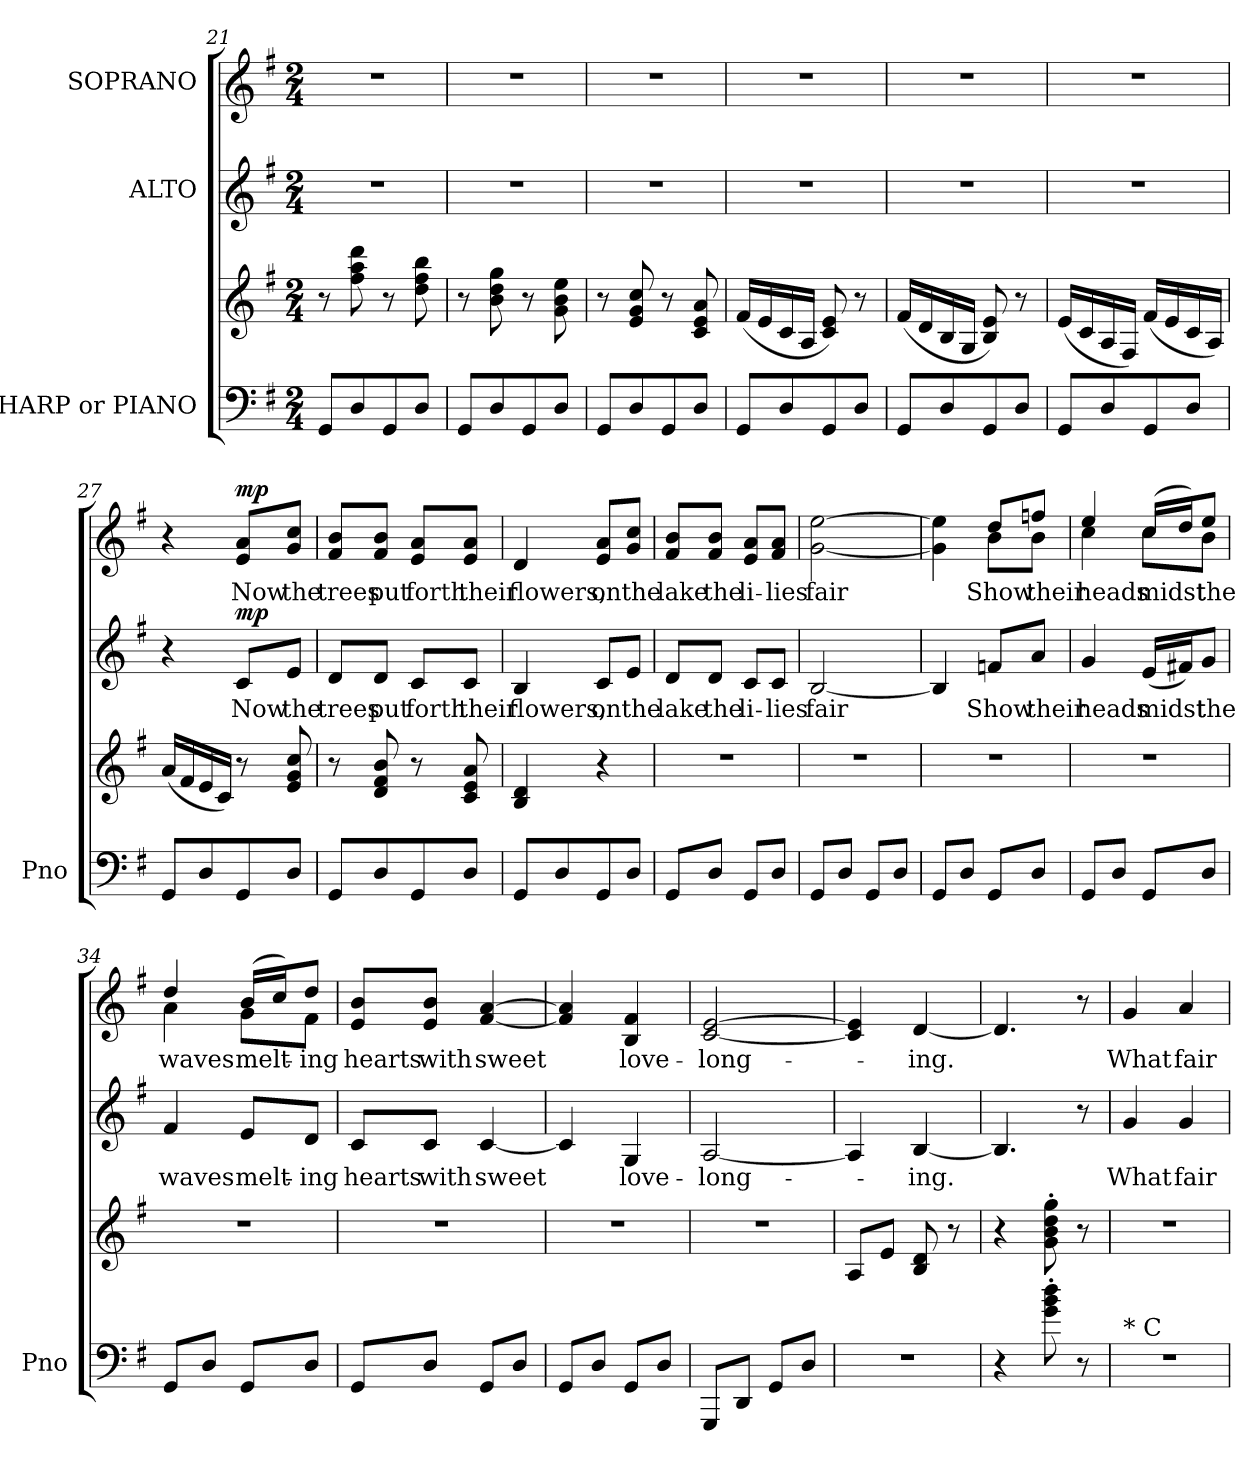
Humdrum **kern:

**kern	**kern	**kern	**text	**dynam	**kern	**text	**dynam
*part3	*part3	*part2	*part2	*part2	*part1	*part1	*part1
*staff4	*staff3	*staff2	*staff2	*staff2	*staff1	*staff1	*staff1
*I"HARP or PIANO	*	*I"ALTO	*	*	*I"SOPRANO	*	*
*I'Pno	*	*	*	*	*	*	*
*clefF4	*clefG2	*clefG2	*	*	*clefG2	*	*
*k[f#]	*k[f#]	*k[f#]	*	*	*k[f#]	*	*
*G:	*G:	*G:	*	*	*G:	*	*
*M2/4	*M2/4	*M2/4	*	*	*M2/4	*	*
=21	=21	=21	=21	=21	=21	=21	=21
8GG/L	8r	2r	.	.	2r	.	.
8D/	8ff#\ 8aa\ 8ddd\	.	.	.	.	.	.
8GG/	8r	.	.	.	.	.	.
8D/J	8dd\ 8ff#\ 8bb\	.	.	.	.	.	.
=22	=22	=22	=22	=22	=22	=22	=22
8GG/L	8r	2r	.	.	2r	.	.
8D/	8b\ 8dd\ 8gg\	.	.	.	.	.	.
8GG/	8r	.	.	.	.	.	.
8D/J	8g\ 8b\ 8ee\	.	.	.	.	.	.
=23	=23	=23	=23	=23	=23	=23	=23
8GG/L	8r	2r	.	.	2r	.	.
8D/	8e/ 8g/ 8cc/	.	.	.	.	.	.
8GG/	8r	.	.	.	.	.	.
8D/J	8c/ 8e/ 8a/	.	.	.	.	.	.
=24	=24	=24	=24	=24	=24	=24	=24
8GG/L	(<16f#/LL	2r	.	.	2r	.	.
.	16e/	.	.	.	.	.	.
8D/	16c/	.	.	.	.	.	.
.	16A/JJ	.	.	.	.	.	.
8GG/	8c/ 8e/)	.	.	.	.	.	.
8D/J	8r	.	.	.	.	.	.
!!LO:PB:g=z
=25	=25	=25	=25	=25	=25	=25	=25
8GG/L	(<16f#/LL	2r	.	.	2r	.	.
.	16d/	.	.	.	.	.	.
8D/	16B/	.	.	.	.	.	.
.	16G/JJ	.	.	.	.	.	.
8GG/	8B/ 8e/)	.	.	.	.	.	.
8D/J	8r	.	.	.	.	.	.
=26	=26	=26	=26	=26	=26	=26	=26
8GG/L	(<16e/LL	2r	.	.	2r	.	.
.	16c/	.	.	.	.	.	.
8D/	16A/	.	.	.	.	.	.
.	16F#/JJ)	.	.	.	.	.	.
8GG/	(<16f#/LL	.	.	.	.	.	.
.	16e/	.	.	.	.	.	.
8D/J	16c/	.	.	.	.	.	.
.	16A/JJ)	.	.	.	.	.	.
=27	=27	=27	=27	=27	=27	=27	=27
8GG/L	(<16a/LL	4r	.	.	4r	.	.
.	16f#/	.	.	.	.	.	.
8D/	16e/	.	.	.	.	.	.
.	16c/JJ)	.	.	.	.	.	.
!	!	!	!LO:LY:b	!LO:DY:b	!	!LO:LY:b	!LO:DY:b
8GG/	8r	8c/L	Now	mp	8e/ 8a/L	Now	mp
!	!	!	!LO:LY:b	!	!	!LO:LY:b	!
8D/J	8e/ 8g/ 8cc/	8e/J	the	.	8g/ 8cc/J	the	.
=28	=28	=28	=28	=28	=28	=28	=28
!	!	!	!LO:LY:b	!	!	!LO:LY:b	!
8GG/L	8r	8d/L	trees	.	8f#/ 8b/L	trees	.
!	!	!	!LO:LY:b	!	!	!LO:LY:b	!
8D/	8d/ 8f#/ 8b/	8d/J	put	.	8f#/ 8b/J	put	.
!	!	!	!LO:LY:b	!	!	!LO:LY:b	!
8GG/	8r	8c/L	forth	.	8e/ 8a/L	forth	.
!	!	!	!LO:LY:b	!	!	!LO:LY:b	!
8D/J	8c/ 8e/ 8a/	8c/J	their	.	8e/ 8a/J	their	.
=29	=29	=29	=29	=29	=29	=29	=29
!	!	!	!LO:LY:b	!	!	!LO:LY:b	!
8GG/L	4B/ 4d/	4B/	flowers,	.	4d/	flowers,	.
8D/	.	.	.	.	.	.	.
!	!	!	!LO:LY:b	!	!	!LO:LY:b	!
8GG/	4r	8c/L	on	.	8e/ 8a/L	on	.
!	!	!	!LO:LY:b	!	!	!LO:LY:b	!
8D/J	.	8e/J	the	.	8g/ 8cc/J	the	.
!!LO:PB:g=z
=30	=30	=30	=30	=30	=30	=30	=30
!	!	!	!LO:LY:b	!	!	!LO:LY:b	!
8GG/L	2r	8d/L	lake	.	8f#/ 8b/L	lake	.
!	!	!	!LO:LY:b	!	!	!LO:LY:b	!
8D/J	.	8d/J	the	.	8f#/ 8b/J	the	.
!	!	!	!LO:LY:b	!	!	!LO:LY:b	!
8GG/L	.	8c/L	li-	.	8e/ 8a/L	li-	.
!	!	!	!LO:LY:b	!	!	!LO:LY:b	!
8D/J	.	8c/J	-lies	.	8f#/ 8a/J	-lies	.
=31	=31	=31	=31	=31	=31	=31	=31
!	!	!	!LO:LY:b	!	!	!LO:LY:b	!
8GG/L	2r	[2B/	fair	.	[2g\ [2ee\	fair	.
8D/J	.	.	.	.	.	.	.
8GG/L	.	.	.	.	.	.	.
8D/J	.	.	.	.	.	.	.
=32	=32	=32	=32	=32	=32	=32	=32
*	*	*	*	*	*^	*	*
8GG/L	2r	4B/]	.	.	4g\] 4ee\]	4ryy	.	.
8D/J	.	.	.	.	.	.	.	.
!	!	!	!LO:LY:b	!	!	!	!LO:LY:b	!
8GG/L	.	8fn/L	Show	.	8dd/L	8b\L	Show	.
!	!	!	!LO:LY:b	!	!	!	!LO:LY:b	!
8D/J	.	8a/J	their	.	8ffn/J	8b\J	their	.
=33	=33	=33	=33	=33	=33	=33	=33	=33
!	!	!	!LO:LY:b	!	!	!	!LO:LY:b	!
8GG/L	2r	4g/	heads	.	4ee/	4cc\	heads	.
8D/J	.	.	.	.	.	.	.	.
!	!	!	!LO:LY:b	!	!	!	!LO:LY:b	!
8GG/L	.	(<16e/LL	midst	.	(>16cc/LL	8cc\L	midst	.
.	.	16f#X/J)	.	.	16dd/J)	.	.	.
!	!	!	!LO:LY:b	!	!	!	!LO:LY:b	!
8D/J	.	8g/J	the	.	8ee/J	8b\J	the	.
=34	=34	=34	=34	=34	=34	=34	=34	=34
!	!	!	!LO:LY:b	!	!	!	!LO:LY:b	!
8GG/L	2r	4f#/	waves	.	4dd/	4a\	waves	.
8D/J	.	.	.	.	.	.	.	.
!	!	!	!LO:LY:b	!	!	!	!LO:LY:b	!
8GG/L	.	8e/L	melt-	.	(>16b/LL	8g\L	melt-	.
.	.	.	.	.	16cc/J)	.	.	.
!	!	!	!LO:LY:b	!	!	!	!LO:LY:b	!
8D/J	.	8d/J	-ing	.	8dd/J	8f#\J	-ing	.
!!LO:LB:g=z
=35	=35	=35	=35	=35	=35	=35	=35	=35
!	!	!	!LO:LY:b	!	!	!	!LO:LY:b	!
*	*	*	*	*	*v	*v	*	*
8GG/L	2r	8c/L	hearts	.	8e/ 8b/L	hearts	.
!	!	!	!LO:LY:b	!	!	!LO:LY:b	!
8D/J	.	8c/J	with	.	8e/ 8b/J	with	.
!	!	!	!LO:LY:b	!	!	!LO:LY:b	!
8GG/L	.	[4c/	sweet	.	[4f#/ [4a/	sweet	.
8D/J	.	.	.	.	.	.	.
=36	=36	=36	=36	=36	=36	=36	=36
8GG/L	2r	4c/]	.	.	4f#/] 4a/]	.	.
8D/J	.	.	.	.	.	.	.
!	!	!	!LO:LY:b	!	!	!LO:LY:b	!
8GG/L	.	4G/	love-	.	4B/ 4f#/	love-	.
8D/J	.	.	.	.	.	.	.
=37	=37	=37	=37	=37	=37	=37	=37
!	!	!	!LO:LY:b	!	!	!LO:LY:b	!
8GGG/L	2r	[2A/	-long-	.	[2c/ [2e/	-long-	.
8DD/J	.	.	.	.	.	.	.
8GG/L	.	.	.	.	.	.	.
8D/J	.	.	.	.	.	.	.
=38	=38	=38	=38	=38	=38	=38	=38
2r	8A/L	4A/]	.	.	4c/] 4e/]	.	.
.	8e/J	.	.	.	.	.	.
!	!	!	!LO:LY:b	!	!	!LO:LY:b	!
.	8B/ 8d/	[4B/	-ing.	.	[4d/	-ing.	.
.	8r	.	.	.	.	.	.
=39	=39	=39	=39	=39	=39	=39	=39
4r	4r	4.B/]	.	.	4.d/]	.	.
*	*8va	*	*	*	*	*	*
8g\' 8b\' 8dd\'	8gg\' 8bb\' 8ddd\' 8ggg\'	.	.	.	.	.	.
8r	8r	8r	.	.	8r	.	.
=40	=40	=40	=40	=40	=40	=40	=40
*	*X8va	*	*	*	*	*	*
!LO:TX:a:t=* C	!	!	!	!	!	!	!
!	!	!	!LO:LY:b	!	!	!LO:LY:b	!
2r	2r	4g/	What	.	4g/	What	.
!	!	!	!LO:LY:b	!	!	!LO:LY:b	!
.	.	4g/	fair	.	4a/	fair	.
=	=	=	=	=	=	=	=
*-	*-	*-	*-	*-	*-	*-	*-
